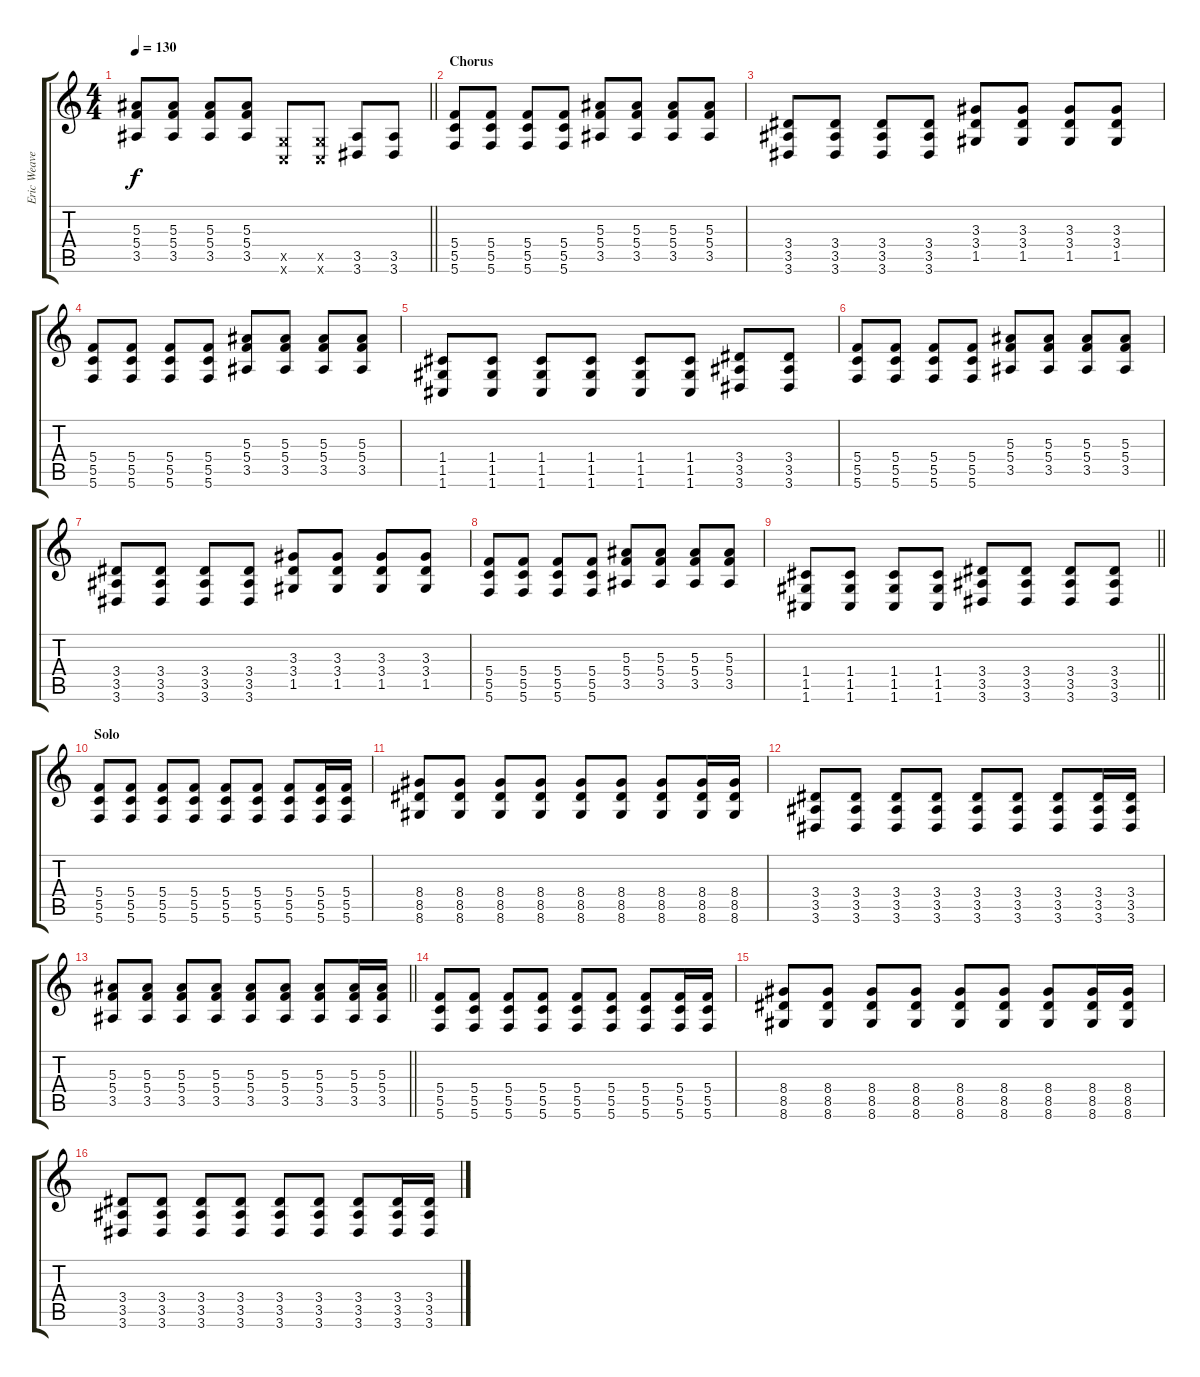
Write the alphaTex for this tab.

\track ("Eric Weaver - Guitar Lead" "Eric Weave") {instrument overdrivenguitar}
\staff {score tabs}
\tuning (D4 A3 F3 C3 G2 C2) {hide}
\ts (4 4)
\tempo 130
\clef g2
\barLineRight lightlight
\ks c
(5.3 5.4 3.5).8{dy f} (5.3 5.4 3.5).8 (5.3 5.4 3.5).8 (5.3 5.4 3.5).8 (0.5{x} 0.6{x}).8 (0.5{x} 0.6{x}).8 (3.5 3.6).8 (3.5 3.6).8 |
\section ("" "Chorus")
(5.4 5.5 5.6).8 (5.4 5.5 5.6).8 (5.4 5.5 5.6).8 (5.4 5.5 5.6).8 (5.3 5.4 3.5).8 (5.3 5.4 3.5).8 (5.3 5.4 3.5).8 (5.3 5.4 3.5).8 |
(3.4 3.5 3.6).8 (3.4 3.5 3.6).8 (3.4 3.5 3.6).8 (3.4 3.5 3.6).8 (3.3 3.4 1.5).8 (3.3 3.4 1.5).8 (3.3 3.4 1.5).8 (3.3 3.4 1.5).8 |
(5.4 5.5 5.6).8 (5.4 5.5 5.6).8 (5.4 5.5 5.6).8 (5.4 5.5 5.6).8 (5.3 5.4 3.5).8 (5.3 5.4 3.5).8 (5.3 5.4 3.5).8 (5.3 5.4 3.5).8 |
(1.4 1.5 1.6).8 (1.4 1.5 1.6).8 (1.4 1.5 1.6).8 (1.4 1.5 1.6).8 (1.4 1.5 1.6).8 (1.4 1.5 1.6).8 (3.4 3.5 3.6).8 (3.4 3.5 3.6).8 |
(5.4 5.5 5.6).8 (5.4 5.5 5.6).8 (5.4 5.5 5.6).8 (5.4 5.5 5.6).8 (5.3 5.4 3.5).8 (5.3 5.4 3.5).8 (5.3 5.4 3.5).8 (5.3 5.4 3.5).8 |
(3.4 3.5 3.6).8 (3.4 3.5 3.6).8 (3.4 3.5 3.6).8 (3.4 3.5 3.6).8 (3.3 3.4 1.5).8 (3.3 3.4 1.5).8 (3.3 3.4 1.5).8 (3.3 3.4 1.5).8 |
(5.4 5.5 5.6).8 (5.4 5.5 5.6).8 (5.4 5.5 5.6).8 (5.4 5.5 5.6).8 (5.3 5.4 3.5).8 (5.3 5.4 3.5).8 (5.3 5.4 3.5).8 (5.3 5.4 3.5).8 |
\barLineRight lightlight
(1.4 1.5 1.6).8 (1.4 1.5 1.6).8 (1.4 1.5 1.6).8 (1.4 1.5 1.6).8 (3.4 3.5 3.6).8 (3.4 3.5 3.6).8 (3.4 3.5 3.6).8 (3.4 3.5 3.6).8 |
\section ("" "Solo")
(5.4 5.5 5.6).8 (5.4 5.5 5.6).8 (5.4 5.5 5.6).8 (5.4 5.5 5.6).8 (5.4 5.5 5.6).8 (5.4 5.5 5.6).8 (5.4 5.5 5.6).8 (5.4 5.5 5.6).16 (5.4 5.5 5.6).16 |
(8.4 8.5 8.6).8 (8.4 8.5 8.6).8 (8.4 8.5 8.6).8 (8.4 8.5 8.6).8 (8.4 8.5 8.6).8 (8.4 8.5 8.6).8 (8.4 8.5 8.6).8 (8.4 8.5 8.6).16 (8.4 8.5 8.6).16 |
(3.4 3.5 3.6).8 (3.4 3.5 3.6).8 (3.4 3.5 3.6).8 (3.4 3.5 3.6).8 (3.4 3.5 3.6).8 (3.4 3.5 3.6).8 (3.4 3.5 3.6).8 (3.4 3.5 3.6).16 (3.4 3.5 3.6).16 |
\barLineRight lightlight
(5.3 5.4 3.5).8 (5.3 5.4 3.5).8 (5.3 5.4 3.5).8 (5.3 5.4 3.5).8 (5.3 5.4 3.5).8 (5.3 5.4 3.5).8 (5.3 5.4 3.5).8 (5.3 5.4 3.5).16 (5.3 5.4 3.5).16 |
(5.4 5.5 5.6).8 (5.4 5.5 5.6).8 (5.4 5.5 5.6).8 (5.4 5.5 5.6).8 (5.4 5.5 5.6).8 (5.4 5.5 5.6).8 (5.4 5.5 5.6).8 (5.4 5.5 5.6).16 (5.4 5.5 5.6).16 |
(8.4 8.5 8.6).8 (8.4 8.5 8.6).8 (8.4 8.5 8.6).8 (8.4 8.5 8.6).8 (8.4 8.5 8.6).8 (8.4 8.5 8.6).8 (8.4 8.5 8.6).8 (8.4 8.5 8.6).16 (8.4 8.5 8.6).16 |
(3.4 3.5 3.6).8 (3.4 3.5 3.6).8 (3.4 3.5 3.6).8 (3.4 3.5 3.6).8 (3.4 3.5 3.6).8 (3.4 3.5 3.6).8 (3.4 3.5 3.6).8 (3.4 3.5 3.6).16 (3.4 3.5 3.6).16
